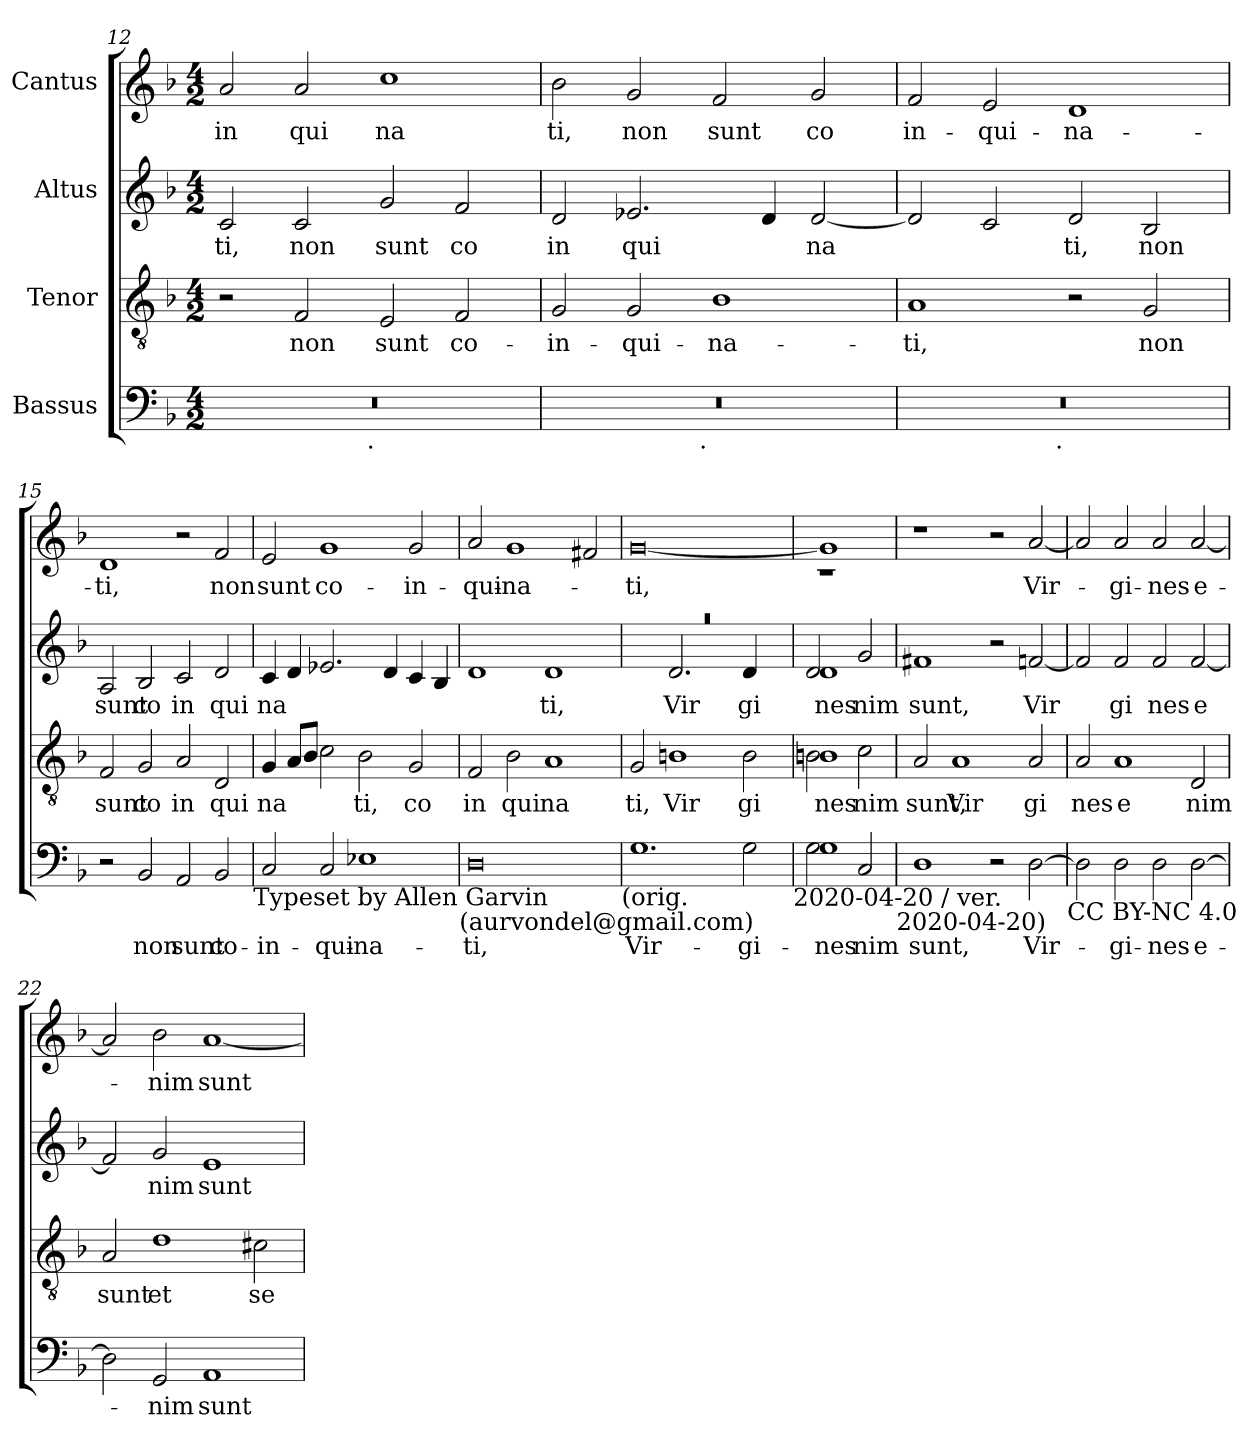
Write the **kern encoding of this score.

**kern	**text	**kern	**text	**kern	**text	**kern	**text
*part4	*part4	*part3	*part3	*part2	*part2	*part1	*part1
*staff4	*staff4	*staff3	*staff3	*staff2	*staff2	*staff1	*staff1
*I"Bassus	*	*I"Tenor	*	*I"Altus	*	*I"Cantus	*
*clefF4	*	*clefGv2	*	*clefG2	*	*clefG2	*
*ITrd-3c-5	*	*	*	*ITrd-3c-5	*	*ITrd-3c-5	*
*k[b-e-]	*	*k[b-]	*	*k[b-e-]	*	*k[b-e-]	*
*B-:	*	*F:	*	*B-:	*	*B-:	*
*M4/2	*	*M4/2	*	*M4/2	*	*M4/2	*
=12	=12	=12	=12	=12	=12	=12	=12
!	!	!	!	!	!LO:LY:b	!	!LO:LY:b
*^	*	*	*	*	*	*	*
0r	2ryy	.	2r	.	2f/	ti,	2dd/	in
!	!	!	!	!LO:LY:b	!	!LO:LY:b	!	!LO:LY:b
.	4...ryy	.	2F/	non	2f/	non	2dd/	qui
!	!LO:TX:b:t=.	!	!	!	!	!	!	!
.	1ryy	.	.	.	.	.	.	.
!	!	!	!	!LO:LY:b	!	!LO:LY:b	!	!LO:LY:b
.	.	.	2E/	sunt	2cc/	sunt	1ff	na
!	!	!	!	!LO:LY:b	!	!LO:LY:b	!	!
.	.	.	2F/	co-	2b-/	co	.	.
.	32ryy	.	.	.	.	.	.	.
=13	=13	=13	=13	=13	=13	=13	=13	=13
!	!	!	!	!LO:LY:b	!	!LO:LY:b	!	!LO:LY:b
0r	2ryy	.	2G/	-in-	2g/	in	2ee-\	ti,
!	!	!	!	!LO:LY:b	!	!LO:LY:b	!	!LO:LY:b
.	4...ryy	.	2G/	-qui-	2.a-X/	qui	2cc/	non
!	!LO:TX:b:t=.	!	!	!	!	!	!	!
.	1ryy	.	.	.	.	.	.	.
!	!	!	!	!LO:LY:b	!	!	!	!LO:LY:b
.	.	.	1B-	-na-	.	.	2b-/	sunt
.	.	.	.	.	4g/	.	.	.
!	!	!	!	!	!	!LO:LY:b	!	!LO:LY:b
.	.	.	.	.	[<2g/	na	2cc/	co
.	32ryy	.	.	.	.	.	.	.
!!LO:LB:g=z
=14	=14	=14	=14	=14	=14	=14	=14	=14
!	!	!	!	!LO:LY:b	!	!	!	!LO:LY:b
0r	2ryy	.	1A	-ti,	2g/]	.	2b-/	in-
!	!	!	!	!	!	!	!	!LO:LY:b
.	4...ryy	.	.	.	2f/	.	2a/	-qui-
!	!LO:TX:b:t=.	!	!	!	!	!	!	!
.	1ryy	.	.	.	.	.	.	.
!	!	!	!	!	!	!LO:LY:b	!	!LO:LY:b
.	.	.	2r	.	2g/	ti,	1g	-na-
!	!	!	!	!LO:LY:b	!	!LO:LY:b	!	!
.	.	.	2G/	non	2e-/	non	.	.
.	32ryy	.	.	.	.	.	.	.
=15	=15	=15	=15	=15	=15	=15	=15	=15
!	!	!	!	!LO:LY:b	!	!LO:LY:b	!	!LO:LY:b
*v	*v	*	*	*	*	*	*	*
2r	.	2F/	sunt	2d/	sunt	1g	-ti,
!	!LO:LY:b	!	!LO:LY:b	!	!LO:LY:b	!	!
2E-/	non	2G/	co	2e-/	co	.	.
!	!LO:LY:b	!	!LO:LY:b	!	!LO:LY:b	!	!
2D/	sunt	2A/	in	2f/	in	2r	.
!	!LO:LY:b	!	!LO:LY:b	!	!LO:LY:b	!	!LO:LY:b
2E-/	co-	2D/	qui	2g/	qui	2b-/	non
!LO:TX:b:t=Typeset by Allen Garvin	!	!	!	!	!	!	!
=16	=16	=16	=16	=16	=16	=16	=16
!	!LO:LY:b	!	!LO:LY:b	!	!LO:LY:b	!	!LO:LY:b
2F/	-in-	4G/	na	4f/	na	2a/	sunt
.	.	8A/L	.	4g/	.	.	.
.	.	8B-/J	.	.	.	.	.
!	!LO:LY:b	!	!	!	!	!	!LO:LY:b
2F/	-qui-	2c\	.	2.a-X/	.	1cc	co-
!	!LO:LY:b	!	!LO:LY:b	!	!	!	!
1A-X	-na-	2B-\	ti,	.	.	.	.
.	.	.	.	4g/	.	.	.
!	!	!	!LO:LY:b	!	!	!	!LO:LY:b
.	.	2G/	co	4f/	.	2cc/	-in-
.	.	.	.	4e-/	.	.	.
!LO:TX:b:t=(aurvondel@gmail.com)	!	!	!	!	!	!	!
=17	=17	=17	=17	=17	=17	=17	=17
!	!LO:LY:b	!	!LO:LY:b	!	!	!	!LO:LY:b
0G	-ti,	2F/	in	1g	.	2dd/	-qui-
!	!	!	!LO:LY:b	!	!	!	!LO:LY:b
.	.	2B-\	qui	.	.	1cc	-na-
!	!	!	!LO:LY:b	!	!LO:LY:b	!	!
.	.	1A	na	1g	ti,	.	.
.	.	.	.	.	.	2b/	.
!LO:TX:b:t=(orig.	!	!	!	!	!	!	!
=18	=18	=18	=18	=18	=18	=18	=18
!	!LO:LY:b	!	!LO:LY:b	!LO:N:vis=1	!	!	!LO:LY:b
*	*	*	*	*^	*	*	*
1.c	Vir-	2G/	ti,	0raa	2ryy	.	[<0cc	-ti,
!	!	!	!LO:LY:b	!	!	!LO:LY:b	!	!
.	.	1Bn	Vir	.	2.g/	Vir	.	.
.	.	.	.	.	4ryy	.	.	.
!	!LO:LY:b	!	!LO:LY:b	!	!	!LO:LY:b	!	!
2c\	-gi-	2B\	gi	.	4g/	gi	.	.
.	.	.	.	.	4ryy	.	.	.
!LO:TX:b:t=2020-04-20 / ver.	!	!	!	!	!	!	!	!
=19	=19	=19	=19	=19	=19	=19	=19	=19
!	!LO:LY:b	!	!	!	!	!	!	!
*^	*	*	*	*	*	*	*	*
!	!	!LO:LY:b	!	!LO:LY:b	!	!	!	!	!
*	*	*	*^	*	*	*	*	*	*
!	!	!	!	!	!LO:LY:b	!	!	!LO:LY:b	!	!
!	!	!	!	!	!	!	!	!LO:LY:b	!	!
*	*	*	*	*	*	*	*	*	*^	*
1c	2c\	-nes	1B	2Bn\	nes	1g	2g/	nes	1cc]	1rc	.
!	!	!LO:LY:b	!	!	!LO:LY:b	!	!	!LO:LY:b	!	!	!
.	2F/	nim	.	2c\	nim	.	2cc/	nim	.	.	.
*	*	*	*	*	*	*	*	*	*v	*v	*
!	!LO:TX:b:t=2020-04-20)	!	!	!	!	!	!	!	!	!
=20	=20	=20	=20	=20	=20	=20	=20	=20	=20	=20
!	!	!LO:LY:b	!	!	!LO:LY:b	!	!	!LO:LY:b	!	!
*v	*v	*	*	*	*	*v	*v	*	*	*
*	*	*v	*v	*	*	*	*	*
1G	sunt,	2A/	sunt,	1bn	sunt,	1r	.
!	!	!	!LO:LY:b	!	!	!	!
.	.	1A	Vir	.	.	.	.
2r	.	.	.	2r	.	2r	.
!	!LO:LY:b	!	!LO:LY:b	!	!LO:LY:b	!	!LO:LY:b
[>2G\	Vir-	2A/	gi	[<2b-X/	Vir	[<2dd/	Vir-
!LO:TX:b:t=CC BY-NC 4.0	!	!	!	!	!	!	!
=21	=21	=21	=21	=21	=21	=21	=21
!	!	!	!LO:LY:b	!	!	!	!
2G\]	.	2A/	nes	2b-/]	.	2dd/]	.
!	!LO:LY:b	!	!LO:LY:b	!	!LO:LY:b	!	!LO:LY:b
2G\	-gi-	1A	e	2b-/	gi	2dd/	-gi-
!	!LO:LY:b	!	!	!	!LO:LY:b	!	!LO:LY:b
2G\	-nes	.	.	2b-/	nes	2dd/	-nes
!	!LO:LY:b	!	!LO:LY:b	!	!LO:LY:b	!	!LO:LY:b
[>2G\	e-	2D/	nim	[>2b-/	e	[>2dd/	e-
!!LO:PB:g=z
=22	=22	=22	=22	=22	=22	=22	=22
!	!	!	!LO:LY:b	!	!	!	!
2G\]	.	2A/	sunt	2b-/]	.	2dd/]	.
!	!LO:LY:b	!	!LO:LY:b	!	!LO:LY:b	!	!LO:LY:b
2C/	-nim	1d	et	2cc/	nim	2ee-\	-nim
!	!LO:LY:b	!	!	!	!LO:LY:b	!	!LO:LY:b
1D	sunt	.	.	1a	sunt	[<1dd	sunt
!	!	!	!LO:LY:b	!	!	!	!
.	.	2c#\	se	.	.	.	.
=	=	=	=	=	=	=	=
*-	*-	*-	*-	*-	*-	*-	*-
